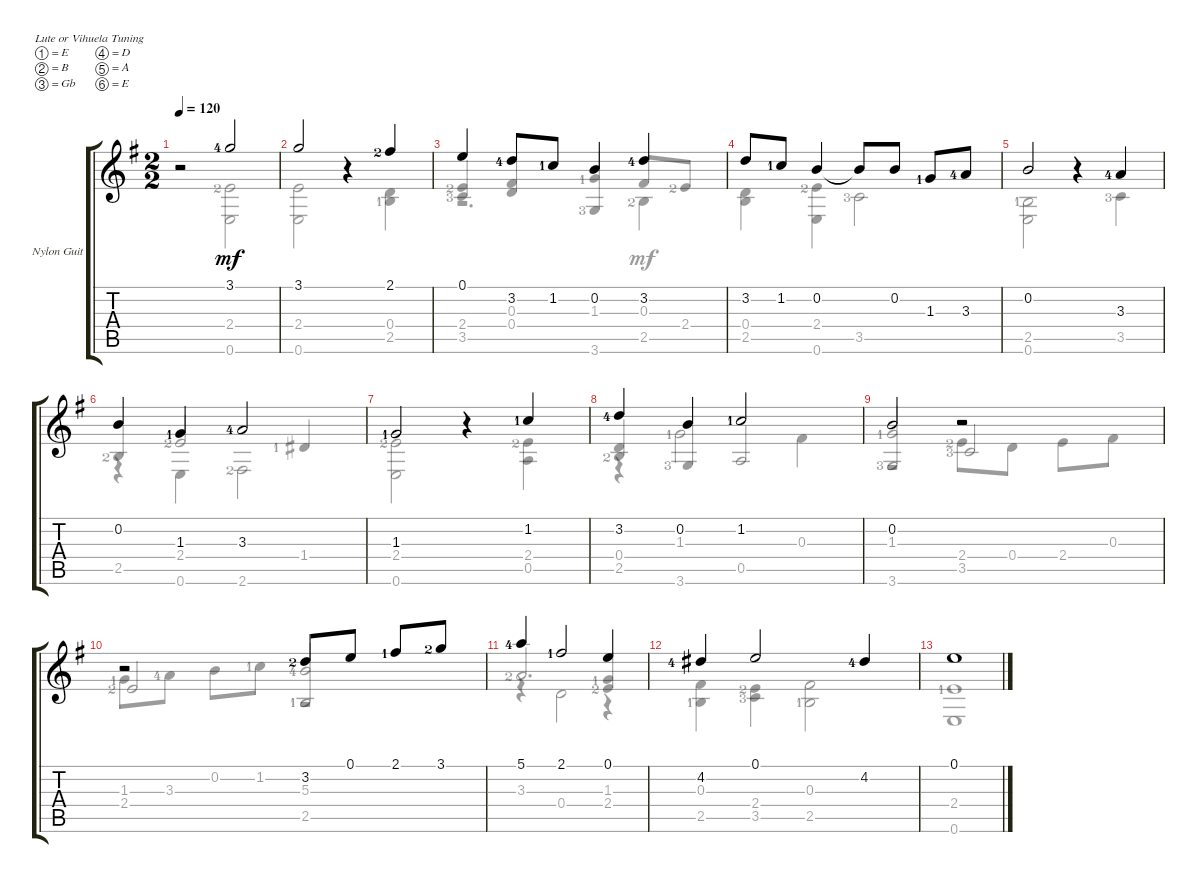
\defaultSystemsLayout 4
\bracketExtendMode groupsimilarinstruments
\firstSystemTrackNameOrientation horizontal
\otherSystemsTrackNameOrientation horizontal
\track ("Nylon Guitar" "Nylon Guit") {instrument acousticguitarsteel}
\staff {score tabs}
\tuning (E4 B3 Gb3 D3 A2 E2)
\voice
\ts (2 2)
\tempo 120
\clef g2
\ks g
r.2{dy mf} 3.1{lf 5}.2 |
3.1.2 r.4 2.1{lf 3}.4 |
0.1.4 3.2{lf 5}.8 1.2{lf 2}.8 0.2.4 3.2{lf 5}.4 |
3.2.8 1.2{lf 2}.8 0.2.4 0.2{t}.8 0.2.8 1.3{lf 2}.8 3.3{lf 5}.8 |
0.2.2 r.4 3.3{lf 5}.4 |
0.2.4 1.3{lf 2}.4 3.3{lf 5}.2 |
1.3{lf 2}.2 r.4 1.2{lf 2}.4 |
3.2{lf 5}.4 0.2.4 1.2{lf 2}.2 |
0.2.2 r.2 |
r.2 3.2{lf 3}.8 0.1.8 2.1{lf 2}.8 3.1{lf 3}.8 |
5.1{lf 5}.4 2.1{lf 2}.2 0.1.4 |
4.2{lf 5}.4 0.1.2 4.2{lf 5}.4 |
0.1.1
\voice
\clef g2
\ottava regular
\simile none
\ks g
r.2{dy mf} (2.4{lf 3} 0.6).2 |
(2.4 0.6).2 r.4 (0.4 2.5{lf 2}).4 |
(2.4{lf 3} 3.5{lf 4}).4{beam invert} (0.4 0.3).4{beam invert} (1.3{lf 2} 3.6{lf 4}).4{beam invert} 0.3.8{beam invert} 2.4{lf 3}.8 |
(0.4 2.5).4 (2.4{lf 3} 0.6).4 3.5{lf 4}.2 |
(2.5{lf 2} 0.6).2 r.4 3.5{lf 4}.4 |
2.5{lf 3}.4{beam invert} 2.4{lf 3}.2{beam invert} 1.4{lf 2}.4{beam invert} |
(2.4{lf 3} 0.6).2 r.4 (0.5 2.4{lf 3}).4 |
(0.4 2.5{lf 3}).4{beam invert} 3.6{lf 4}.4{beam invert} 0.5.2{beam invert} |
(3.6{lf 4} 1.3{lf 2}).2{beam invert} 3.5{lf 4}.2{beam invert} |
2.4{lf 3}.2{beam invert} (2.5{lf 2} 5.3{lf 5}).2{beam invert} |
3.3{lf 3}.2{d beam invert} (1.3{lf 2} 2.4{lf 3}).4{beam invert} |
(0.3 2.5{lf 2}).4 (2.4{lf 3} 3.5{lf 4}).4 (2.5{lf 2} 0.3).2 |
(2.4{lf 2} 0.6).1
\voice
\clef g2
\ottava regular
\simile none
\ks g
|
|
r.2{d} 2.5{lf 3}.4 |
|
|
r.4 0.6.4 2.6{lf 3}.2 |
|
r.4 1.3{lf 2}.2 0.3.4 |
r.2 2.4{lf 3}.8 0.4.8 2.4.8 0.3.8 |
1.3{lf 2}.8 3.3{lf 5}.8 0.2.8 1.2{lf 2}.8 r.2 |
r.4 0.4.2 r.4 |
|
